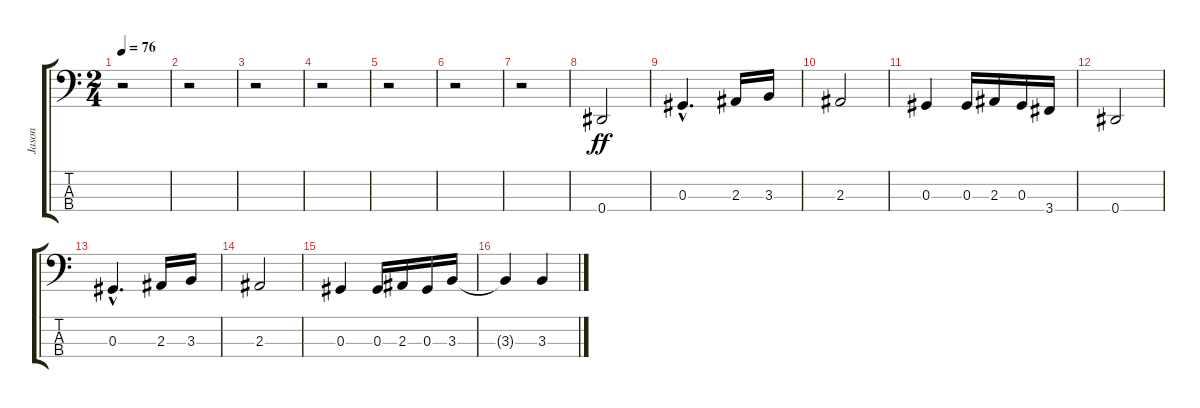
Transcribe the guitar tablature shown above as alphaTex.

\track ("Jason" "Jason") {instrument electricbasspick}
\staff {score tabs}
\tuning (Gb2 Db2 Ab1 Eb1) {hide}
\ts (2 4)
\tempo 76
\clef f4
\ks c
r.2{dy fff} |
r.2 |
r.2 |
r.2 |
r.2 |
r.2 |
r.2 |
0.4.2{dy ff} |
0.3{hac}.4{d} 2.3.16 3.3.16 |
2.3.2 |
0.3.4 0.3.16 2.3.16 0.3.16 3.4.16 |
0.4.2 |
0.3{hac}.4{d} 2.3.16 3.3.16 |
2.3.2 |
0.3.4 0.3.16 2.3.16 0.3.16 3.3.16 |
3.3{t}.4 3.3.4
